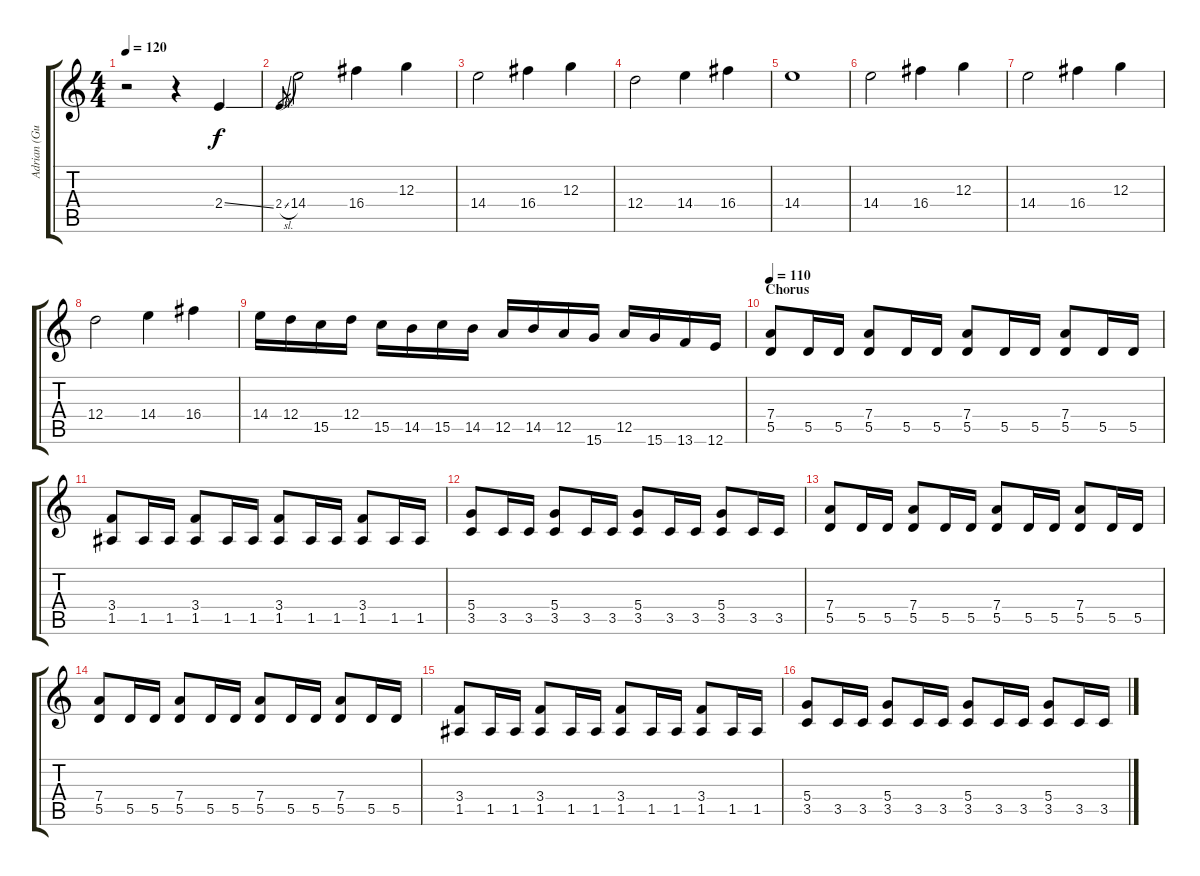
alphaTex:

\track ("Adrian (Guitar 3)" "Adrian (Gu") {instrument distortionguitar}
\staff {score tabs}
\tuning (E4 B3 G3 D3 A2 E2) {hide}
\ts (4 4)
\tempo 120
\clef g2
\ks c
r.2{dy f} r.4 2.4{ss}.4 |
2.4{sl}.8{gr} 14.4.2 16.4.4 12.3.4 |
14.4.2 16.4.4 12.3.4 |
12.4.2 14.4.4 16.4.4 |
14.4.1 |
14.4.2 16.4.4 12.3.4 |
14.4.2 16.4.4 12.3.4 |
12.4.2 14.4.4 16.4.4 |
14.4.16 12.4.16 15.5.16 12.4.16 15.5.16 14.5.16 15.5.16 14.5.16 12.5.16 14.5.16 12.5.16 15.6.16 12.5.16 15.6.16 13.6.16 12.6.16 |
\section ("" "Chorus")
\tempo 110
(7.4 5.5).8 5.5.16 5.5.16 (7.4 5.5).8 5.5.16 5.5.16 (7.4 5.5).8 5.5.16 5.5.16 (7.4 5.5).8 5.5.16 5.5.16 |
(3.4 1.5).8 1.5.16 1.5.16 (3.4 1.5).8 1.5.16 1.5.16 (3.4 1.5).8 1.5.16 1.5.16 (3.4 1.5).8 1.5.16 1.5.16 |
(5.4 3.5).8 3.5.16 3.5.16 (5.4 3.5).8 3.5.16 3.5.16 (5.4 3.5).8 3.5.16 3.5.16 (5.4 3.5).8 3.5.16 3.5.16 |
(7.4 5.5).8 5.5.16 5.5.16 (7.4 5.5).8 5.5.16 5.5.16 (7.4 5.5).8 5.5.16 5.5.16 (7.4 5.5).8 5.5.16 5.5.16 |
(7.4 5.5).8 5.5.16 5.5.16 (7.4 5.5).8 5.5.16 5.5.16 (7.4 5.5).8 5.5.16 5.5.16 (7.4 5.5).8 5.5.16 5.5.16 |
(3.4 1.5).8 1.5.16 1.5.16 (3.4 1.5).8 1.5.16 1.5.16 (3.4 1.5).8 1.5.16 1.5.16 (3.4 1.5).8 1.5.16 1.5.16 |
(5.4 3.5).8 3.5.16 3.5.16 (5.4 3.5).8 3.5.16 3.5.16 (5.4 3.5).8 3.5.16 3.5.16 (5.4 3.5).8 3.5.16 3.5.16
